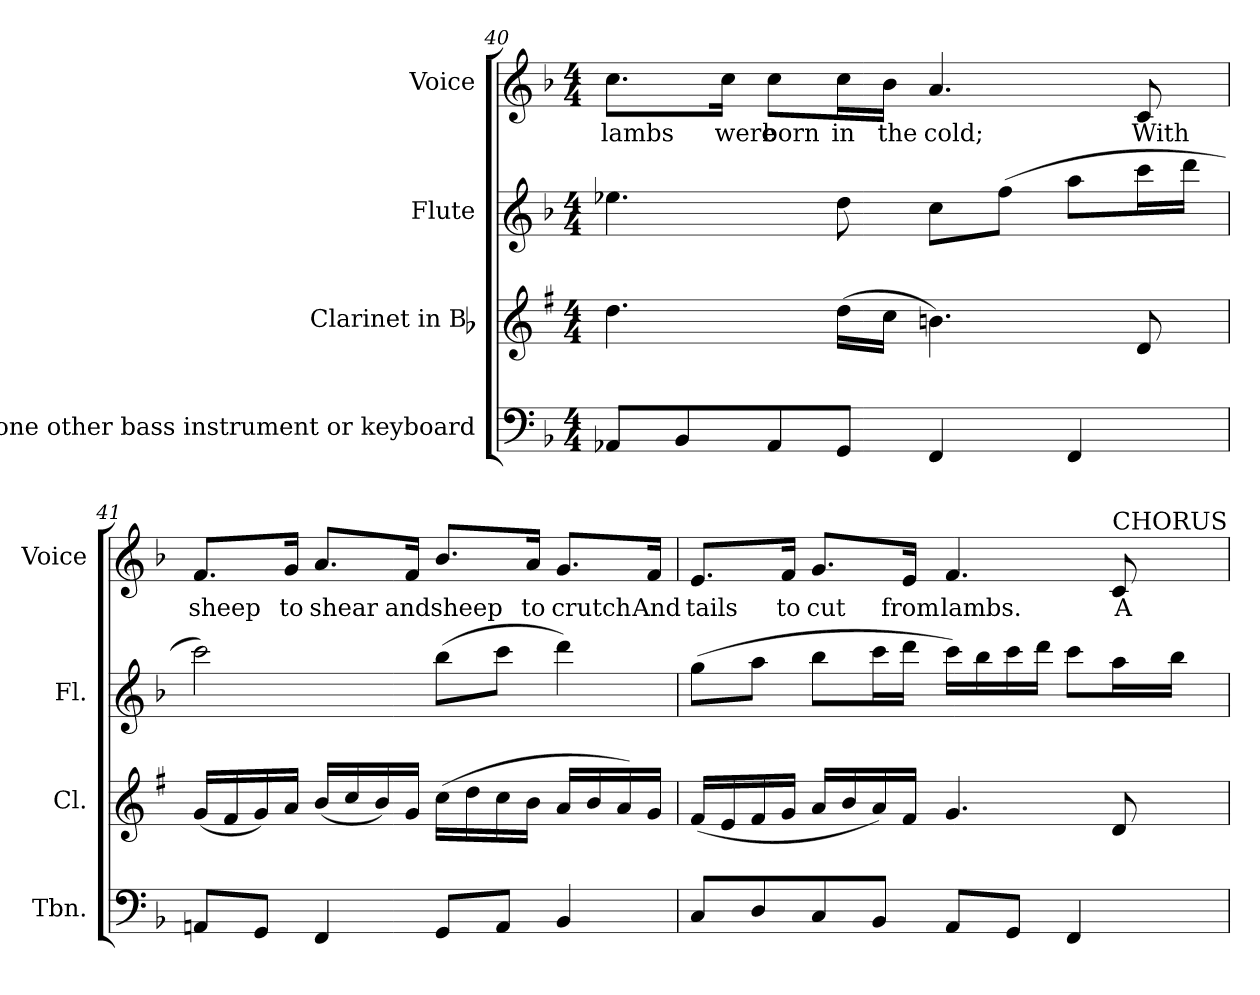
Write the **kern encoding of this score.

**kern	**kern	**kern	**kern	**text
*part4	*part3	*part2	*part1	*part1
*staff4	*staff3	*staff2	*staff1	*staff1
*I"Trombone other bass instrument  or keyboard	*I"Clarinet in Bb	*I"Flute	*I"Voice	*
*I'Tbn.	*I'Cl.	*I'Fl.	*I'Voice	*
*clefF4	*clefG2	*clefG2	*clefG2	*
*	*ITrd1c2	*	*	*
*k[b-]	*k[b-]	*k[b-]	*k[b-]	*
*F:	*F:	*F:	*F:	*
*M4/4	*M4/4	*M4/4	*M4/4	*
=40	=40	=40	=40	=40
!	!	!	!	!LO:LY:b:color=#000000
8AA-Xi/L	4.cci\	4.ee-Xi\	8.cci\L	lambs
8BB-i/	.	.	.	.
!	!	!	!	!LO:LY:b:color=#000000
.	.	.	16cci\Jk	were
!	!	!	!	!LO:LY:b:color=#000000
8AA-i/	.	.	8cci\L	born
!	!	!	!	!LO:LY:b:color=#000000
8GGi/J	(16cci\LL	8ddi\	16cci\L	in
!	!	!	!	!LO:LY:b:color=#000000
.	16b-i\JJ	.	16b-i\JJ	the
!	!	!	!	!LO:LY:b:color=#000000
4FFi/	4.ani\)	8cci\L	4.ai/	cold;
.	.	(8ffi\J	.	.
4FFi/	.	8aai\L	.	.
!	!	!	!	!LO:LY:b:color=#000000
.	8ci/	16ccci\L	8ci/	With
.	.	16dddi\JJ	.	.
!!LO:PB:g=z
=41	=41	=41	=41	=41
!	!	!	!	!LO:LY:b:color=#000000
8AAni/L	(16fi/LL	2ccci\)	8.fi/L	sheep
.	16ei/	.	.	.
8GGi/J	16fi/)	.	.	.
!	!	!	!	!LO:LY:b:color=#000000
.	16gi/JJ	.	16gi/Jk	to
!	!	!	!	!LO:LY:b:color=#000000
4FFi/	(16ai/LL	.	8.ai/L	shear
.	16b-i/	.	.	.
.	16ai/)	.	.	.
!	!	!	!	!LO:LY:b:color=#000000
.	16fi/JJ	.	16fi/Jk	and
!	!	!	!	!LO:LY:b:color=#000000
8GGi/L	(16b-i\LL	(8bb-i\L	8.b-i/L	sheep
.	16cci\	.	.	.
8AAi/J	16b-i\	8ccci\J	.	.
!	!	!	!	!LO:LY:b:color=#000000
.	16ai\JJ	.	16ai/Jk	to
!	!	!	!	!LO:LY:b:color=#000000
4BB-i/	16gi/LL	4dddi\)	8.gi/L	crutch
.	16ai/	.	.	.
.	16gi/)	.	.	.
!	!	!	!	!LO:LY:b:color=#000000
.	16fi/JJ	.	16fi/Jk	And
=42	=42	=42	=42	=42
!	!	!	!	!LO:LY:b:color=#000000
8Ci/L	(16ei/LL	(8ggi\L	8.ei/L	tails
.	16di/	.	.	.
8Di/	16ei/	8aai\J	.	.
!	!	!	!	!LO:LY:b:color=#000000
.	16fi/JJ	.	16fi/Jk	to
!	!	!	!	!LO:LY:b:color=#000000
8Ci/	16gi/LL	8bb-i\L	8.gi/L	cut
.	16ai/	.	.	.
8BB-i/J	16gi/)	16ccci\L	.	.
!	!	!	!	!LO:LY:b:color=#000000
.	16ei/JJ	16dddi\JJ	16ei/Jk	from
!	!	!	!	!LO:LY:b:color=#000000
8AAi/L	4.fi/	16ccci\LL)	4.fi/	lambs.
.	.	16bb-i\	.	.
8GGi/J	.	16ccci\	.	.
.	.	16dddi\JJ	.	.
4FFi/	.	8ccci\L	.	.
!	!	!	!LO:TX:a:t=CHORUS	!
!	!	!	!	!LO:LY:b:color=#000000
.	8ci/	16aai\L	8ci/	A-
.	.	16bb-i\JJ	.	.
=	=	=	=	=
*-	*-	*-	*-	*-
